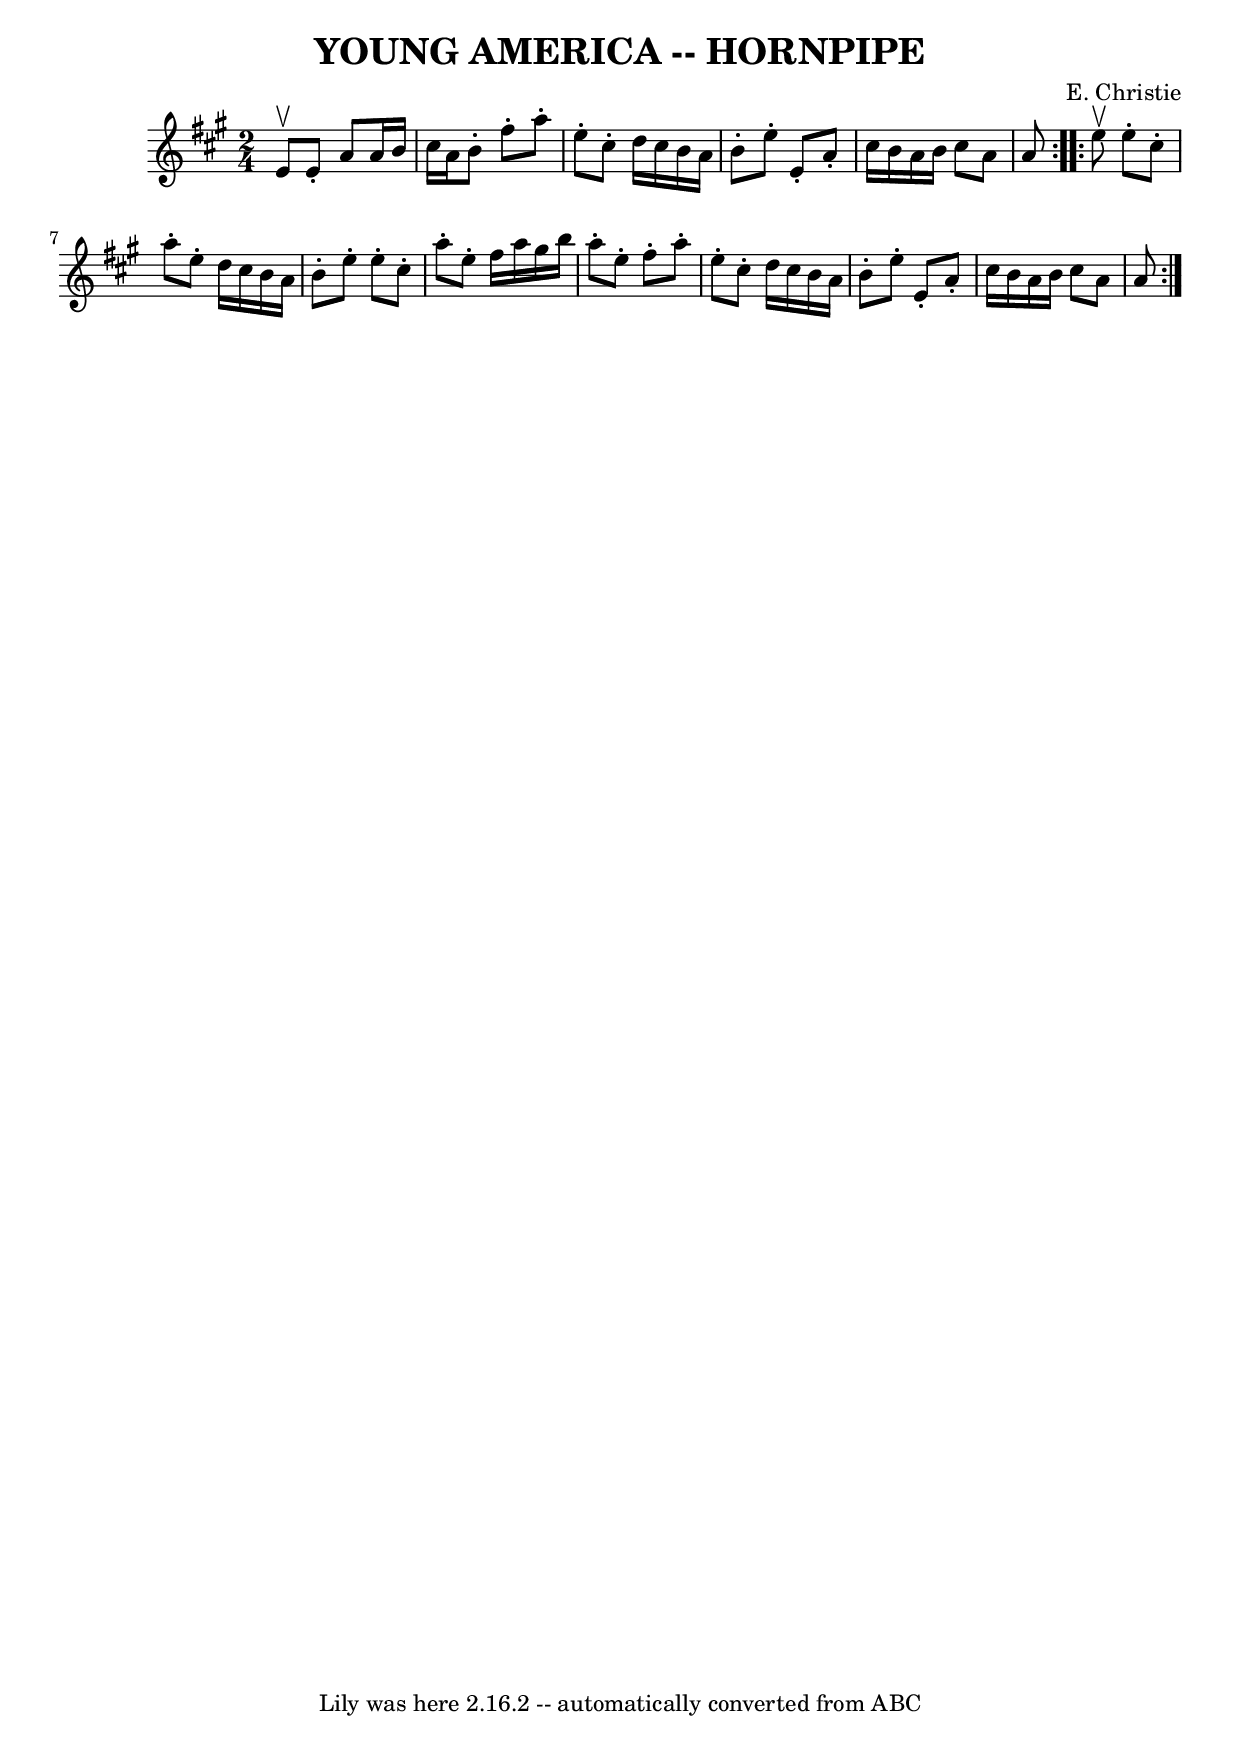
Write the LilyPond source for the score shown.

\version "2.16.2"
\include "Mammoth.ily"
\header {
  %% book = "Ryan's Mammoth Collection of Fiddle Tunes"
  composer = "E. Christie"
  crossRefNumber = "1"
  footnotes = "\\\\\\\\FIGURE -- TWIN SISTERS, or (MERRY DANCE.) (Often Used.)"
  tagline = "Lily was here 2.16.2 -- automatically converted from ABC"
  title = "YOUNG AMERICA -- HORNPIPE"

}
voicedefault =  {



  \repeat volta 2 {

    \time 2/4 
    \key a \major
    e'8^\upbow       |
    e'8 -. a'8 a'16    
    b'16 cis''16 a'16    |
    b'8 -.     |
    fis''8 -. a''8 -. 
    e''8 -. cis''8 -.   |
    d''16 cis''16 b'16 a'16 b'8 -.   
    e''8 -.   |
    e'8 -. a'8 -. cis''16 b'16 a'16 b'16    
    |
    cis''8 a'8 a'8    
  }     
  \repeat volta 2 {
    e''8^\upbow       
    |
    e''8 -. cis''8 -. a''8 -. e''8 -.   |
    d''16    
    cis''16 b'16 a'16 b'8 -. e''8 -.   |
    e''8 -. cis''8 -.   
    a''8 -. e''8 -.   |
    fis''16 a''16 gis''16 b''16 a''8 -.  
    e''8 -.   |
    |
    fis''8 -. a''8 -. e''8 -. cis''8 -.   
    |
    d''16 cis''16 b'16 a'16 b'8 -. e''8 -.   |
    
    e'8 -. a'8 -. cis''16 b'16 a'16 b'16    |
    cis''8 a'8   
    a'8    
  }   

}

\score{
  <<

    \context Staff="default"
    {
      \voicedefault 
      
    }

  >>
  \layout {
    
  }
  \midi {
  }

}
